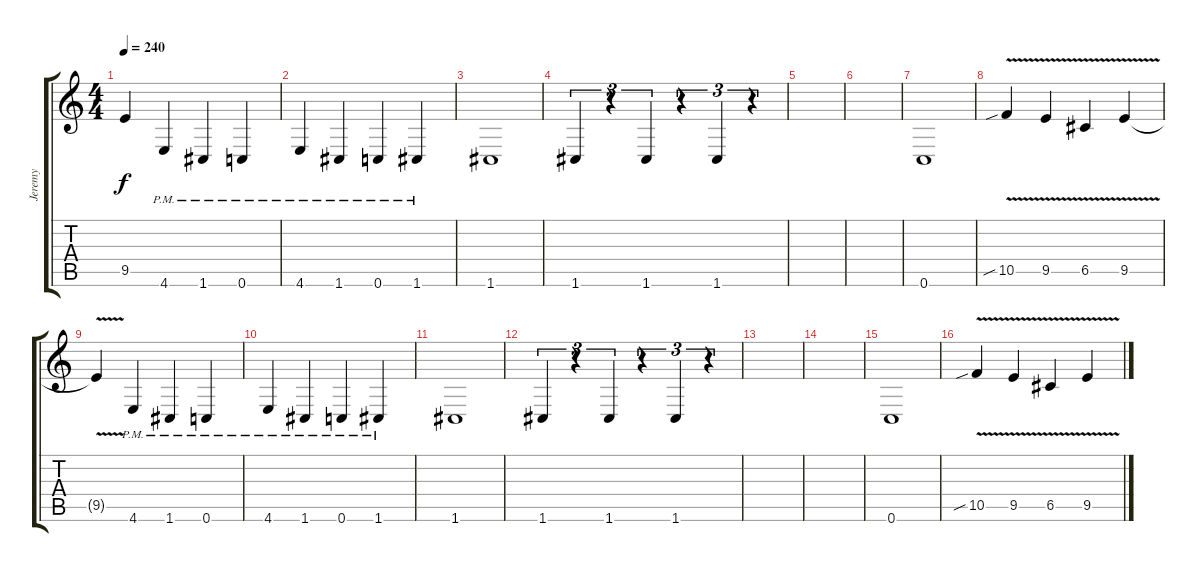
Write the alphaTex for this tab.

\track ("Jeremy" "Jeremy") {instrument electricbasspick}
\staff {score tabs}
\tuning (D4 A3 F3 C3 G2 C2) {hide}
\ts (4 4)
\tempo 240
\clef g2
\ks c
9.5{t}.4{dy f} 4.6{pm}.4 1.6{pm}.4 0.6{pm}.4 |
4.6{pm}.4 1.6{pm}.4 0.6{pm}.4 1.6{pm}.4 |
1.6.1 |
1.6.4{tu (3 2)} r.4{tu (3 2)} 1.6.4{tu (3 2)} r.4{tu (3 2)} 1.6.4{tu (3 2)} r.4{tu (3 2)} |
|
|
0.6.1 |
10.5{v sib}.4 9.5{v}.4 6.5{v}.4 9.5{v}.4 |
9.5{t}.4 4.6{pm}.4 1.6{pm}.4 0.6{pm}.4 |
4.6{pm}.4 1.6{pm}.4 0.6{pm}.4 1.6{pm}.4 |
1.6.1 |
1.6.4{tu (3 2)} r.4{tu (3 2)} 1.6.4{tu (3 2)} r.4{tu (3 2)} 1.6.4{tu (3 2)} r.4{tu (3 2)} |
|
|
0.6.1 |
10.5{v sib}.4 9.5{v}.4 6.5{v}.4 9.5{v}.4
